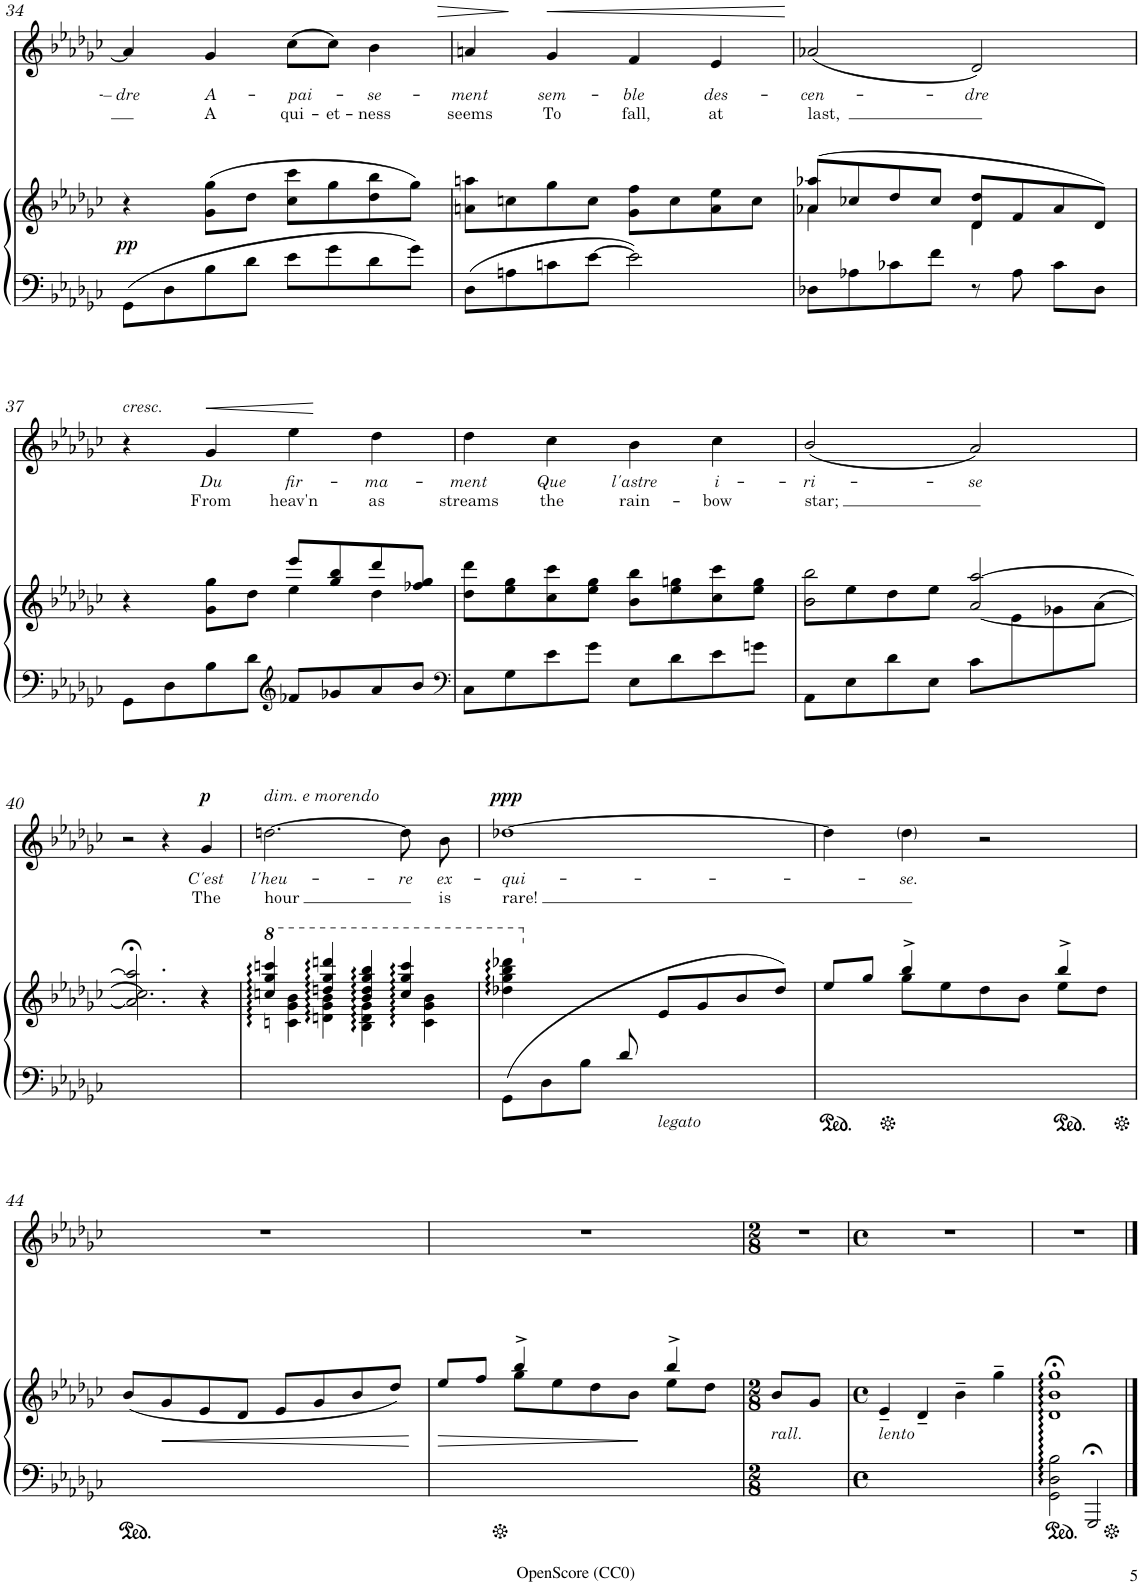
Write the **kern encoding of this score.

**kern	**kern	**dynam	**kern	**text	**text	**dynam
*part2	*part2	*part2	*part1	*part1	*part1	*part1
*staff3	*staff2	*staff2/3	*staff1	*staff1	*staff1	*staff1
*I"Piano	*	*	*I"Voice	*	*	*
*I'Pno	*	*	*	*	*	*
!!LO:PB:g=z
*clefF4	*clefG2	*	*clefG2	*	*	*
*k[b-e-a-d-g-c-]	*k[b-e-a-d-g-c-]	*	*k[b-e-a-d-g-c-]	*	*	*
*M4/4	*M4/4	*	*M4/4	*	*	*
*met(c)	*met(c)	*	*met(c)	*	*	*
=34	=34	=34	=34	=34	=34	=34
!	!	!LO:DY:b	!	!LO:LY:b	!	!
8GG-\L	4r	pp	4a-/]	-– dre	.	.
8D-\	.	.	.	.	.	.
!	!	!	!	!LO:LY:b	!LO:LY:b	!
8B-\	(8g-\ 8gg-\L	.	4g-/	A-	A	.
8d-\J	8dd-\J	.	.	.	.	.
!	!	!	!	!LO:LY:b	!LO:LY:b	!
8e-\L	8cc-\ 8ccc-\L	.	(8cc-\L	-pai-	qui-	.
!	!	!	!	!	!LO:LY:b	!
8g-\	8gg-\	.	8cc-\J)	.	-et-	.
!	!	!	!	!LO:LY:b	!LO:LY:b	!LO:HP:b
8d-\	8dd-\ 8bb-\	.	4b-\	-se-	-ness	>
8g-\J	8gg-\J)	.	.	.	.	.
=35	=35	=35	=35	=35	=35	=35
!	!	!	!	!LO:LY:b	!LO:LY:b	!
8D-\L	8an\ 8aan\L	.	4an/	-ment	seems	.
8An\	8ccn\	.	.	.	.	.
!	!	!	!	!LO:LY:b	!LO:LY:b	!LO:HP:n=1:b
8cn\	8gg-\	.	4g-/	sem-	To	] <
[8e-\J	8cc\J	.	.	.	.	.
!	!	!	!	!LO:LY:b	!LO:LY:b	!
2e-\]	8g-\ 8ff\L	.	4f/	-ble	fall,	.
.	8cc\	.	.	.	.	.
!	!	!	!	!LO:LY:b	!LO:LY:b	!
.	8a\ 8ee-\	.	4e-/	des-	at	.
.	8cc\J	.	.	.	.	.
.	.	.	.	.	.	[
=36	=36	=36	=36	=36	=36	=36
*	*^	*	*	*	*	*
!	!	!	!	!	!LO:LY:b	!LO:LY:b	!
8D-X\L	(8a-X/ 8aa-X/L	4a-\	.	(2a-X/	-cen-	last,	.
8A-X\	8cc-X/	.	.	.	.	.	.
8c-X\	8dd-/	4ryy	.	.	.	.	.
8f\J	8cc-/J	.	.	.	.	.	.
!	!	!	!	!	!LO:LY:b	!	!
8r	8d-/ 8dd-/L	4d-\	.	2d-/)	-dre	.	.
8A-\	8f/	.	.	.	.	.	.
8c-\L	8a-/	4ryy	.	.	.	.	.
8D-\J	8d-/J)	.	.	.	.	.	.
!!LO:LB:g=z
=37	=37	=37	=37	=37	=37	=37	=37
!	!	!	!	!LO:TX:a:i:t=cresc.	!	!	!
8GG-\L	4r	2ryy	.	4r	.	.	.
8D-\	.	.	.	.	.	.	.
!	!	!	!	!	!LO:LY:b	!LO:LY:b	!LO:HP:b
8B-\	8g-\ 8gg-\L	.	.	4g-/	Du	From	<
8d-\J	8dd-\J	.	.	.	.	.	.
*clefG2	*	*	*	*	*	*	*
!	!	!	!	!	!LO:LY:b	!LO:LY:b	!
8f-X/L	8eee-/L	4ee-\	.	4ee-\	fir-	heav'n	.
8g-X/	8gg-/ 8bb-/	.	.	.	.	.	.
!	!	!	!	!	!LO:LY:b	!LO:LY:b	!
8a-/	8ddd-/	4dd-\	.	4dd-\	-ma-	as	[
8b-/J	8ff-X/ 8gg-/J	.	.	.	.	.	.
*	*v	*v	*	*	*	*	*
=38	=38	=38	=38	=38	=38	=38
*clefF4	*	*	*	*	*	*
!	!	!	!	!LO:LY:b	!LO:LY:b	!
8C-\L	8dd-\ 8ddd-\L	.	4dd-\	-ment	streams	.
8G-\	8ee-\ 8gg-\	.	.	.	.	.
!	!	!	!	!LO:LY:b	!LO:LY:b	!
8e-\	8cc-\ 8ccc-\	.	4cc-\	Que	the	.
8g-\J	8ee-\ 8gg-\J	.	.	.	.	.
!	!	!	!	!LO:LY:b	!LO:LY:b	!
8E-\L	8b-\ 8bb-\L	.	4b-\	l'astre	rain-	.
8d-\	8ee-\ 8ggn\	.	.	.	.	.
!	!	!	!	!LO:LY:b	!LO:LY:b	!
8e-\	8cc-\ 8ccc-\	.	4cc-\	i-	-bow	.
8gn\J	8ee-\ 8gg\J	.	.	.	.	.
=39	=39	=39	=39	=39	=39	=39
*	*^	*	*	*	*	*
!	!LO:N:n=1:head=open	!LO:N:head=open	!	!	!LO:LY:b	!LO:LY:b	!
*	*	*^	*	*	*	*	*
8AA-\L	2b-\ 2bb-\	8b-\L	8ryy	.	(2b-/	-ri-	star;	.
*	*	*v	*v	*	*	*	*	*
8E-\	.	8ee-\	.	.	.	.	.
8d-\	.	8dd-\	.	.	.	.	.
8E-\J	.	8ee-\J	.	.	.	.	.
!	!	!	!	!	!LO:LY:b	!	!
8c-\L	[<2a-/ [2aa-/	2ryy	.	2a-/)	-se	.	.
*	*	*^	*	*	*	*	*
4.ryy	.	.	8e-\	.	.	.	.	.
.	.	.	8g-X\	.	.	.	.	.
.	.	.	(>8a-\J	.	.	.	.	.
*	*	*v	*v	*	*	*	*	*
!!LO:LB:g=z
=40	=40	=40	=40	=40	=40	=40	=40
2.ryy	2.a-/];< 2.aa-/];<	2.cc-\)	.	2r	.	.	.
.	.	.	.	4r	.	.	.
!	!	!	!	!	!LO:LY:b	!LO:LY:b	!LO:DY:a
4r	4r	4ryy	.	4g-/	C'est	The	p
=41	=41	=41	=41	=41	=41	=41	=41
*	*8va	*	*	*	*	*	*
!	!	!	!	!LO:TX:a:i:t=dim. e morendo	!	!	!
!	!	!	!	!	!LO:LY:b	!LO:LY:b	!
1ryy	4cccn/ 4ggg-/ 4ccccn/	4cn\:: 4g-\:: 4b-\::	.	[2.ddn\	l'heu-	hour	.
.	4dddn/ 4ggg-/ 4ddddn/	4dn\:: 4g-\:: 4b-\::	.	.	.	.	.
.	4bb-/ 4ddd/ 4ggg-/ 4bbb-/	4B-\:: 4d\:: 4g-\::	.	.	.	.	.
!	!	!	!	!	!LO:LY:b	!	!
.	4ccc/ 4ggg-/ 4cccc/	4c\:: 4g-\:: 4b-\::	.	8dd\]	-re	.	.
!	!	!	!	!	!LO:LY:b	!LO:LY:b	!
.	.	.	.	8b-\	ex-	is	.
=42	=42	=42	=42	=42	=42	=42	=42
!	!	!	!	!	!LO:LY:b	!LO:LY:b	!LO:DY:a
(8GG-\L	4ddd-X\ 4ggg-\ 4bbb-\ 4dddd-X\	2ryy	.	[1dd-X	-qui-	rare!	ppp
8D-\	.	.	.	.	.	.	.
*	*X8va	*	*	*	*	*	*
8B-\J	4ryy	.	.	.	.	.	.
8d-/	.	.	.	.	.	.	.
!LO:TX:b:i:t=legato	!	!	!	!	!	!	!
2ryy	2ryy	8e-/L	.	.	.	.	.
.	.	8g-/	.	.	.	.	.
.	.	8b-/	.	.	.	.	.
.	.	8dd-/J)	.	.	.	.	.
=43	=43	=43	=43	=43	=43	=43	=43
4ryy	8ee-/L	4ryy	.	4dd-\]	.	.	.
.	8gg-/J	.	.	.	.	.	.
!	!	!	!	!	!LO:LY:b	!	!
2.ryy	4bb-^>/	8gg-\L	.	4dd-\	-se.	.	.
.	.	8ee-\	.	.	.	.	.
.	4ryy	8dd-\	.	2r	.	.	.
.	.	8b-\J	.	.	.	.	.
*	*ped	*	*	*	*	*	*
.	4bb-^>/	8ee-\L	.	.	.	.	.
.	.	8dd-\J	.	.	.	.	.
!!LO:LB:g=z
=44	=44	=44	=44	=44	=44	=44	=44
*	*Xped	*	*	*	*	*	*
*	*ped	*	*	*	*	*	*
1ryy	1ryy	(<8b-/L	.	1r	.	.	.
!	!	!	!LO:HP:b	!	!	!	!
.	.	8g-/	<	.	.	.	.
.	.	8e-/	.	.	.	.	.
.	.	8d-/J	.	.	.	.	.
.	.	8e-/L	.	.	.	.	.
.	.	8g-/	.	.	.	.	.
.	.	8b-/	.	.	.	.	.
.	.	8dd-/J)	.	.	.	.	.
*	*v	*v	*	*	*	*	*
.	.	[	.	.	.	.
=45	=45	=45	=45	=45	=45	=45
!	!	!LO:HP:b	!	!	!	!
*	*^	*	*	*	*	*
4ryy	8ee-/L	4ryy	>	1r	.	.	.
.	8ff/J	.	.	.	.	.	.
*Xped	*	*	*	*	*	*	*
2.ryy	4bb-^>/	8gg-\L	.	.	.	.	.
.	.	8ee-\	.	.	.	.	.
.	4ryy	8dd-\	.	.	.	.	.
.	.	8b-\J	.	.	.	.	.
.	4bb-^>/	8ee-\L	]	.	.	.	.
.	.	8dd-\J	.	.	.	.	.
*	*v	*v	*	*	*	*	*
=46	=46	=46	=46	=46	=46	=46
*M2/8	*M2/8	*	*M2/8	*	*	*
*	*^	*	*	*	*	*
!	!LO:TX:b:i:t=rall.	!	!	!	!	!	!
*	*v	*v	*	*	*	*	*
4ryy	8b-/L	.	4r	.	.	.
.	8g-/J	.	.	.	.	.
=47	=47	=47	=47	=47	=47	=47
*M4/4	*M4/4	*	*M4/4	*	*	*
*met(c)	*met(c)	*	*met(c)	*	*	*
!	!LO:TX:b:i:t=lento	!	!	!	!	!
1ryy	4e-~/	.	1r	.	.	.
.	4d-~/	.	.	.	.	.
.	4b-~\	.	.	.	.	.
.	4gg-~\	.	.	.	.	.
=48	=48	=48	=48	=48	=48	=48
2GG-\:: 2D-\:: 2B-\::	1d-;< 1b-;< 1gg-;<	.	1r	.	.	.
2GGG-;</	.	.	.	.	.	.
==	==	==	==	==	==	==
*-	*-	*-	*-	*-	*-	*-
